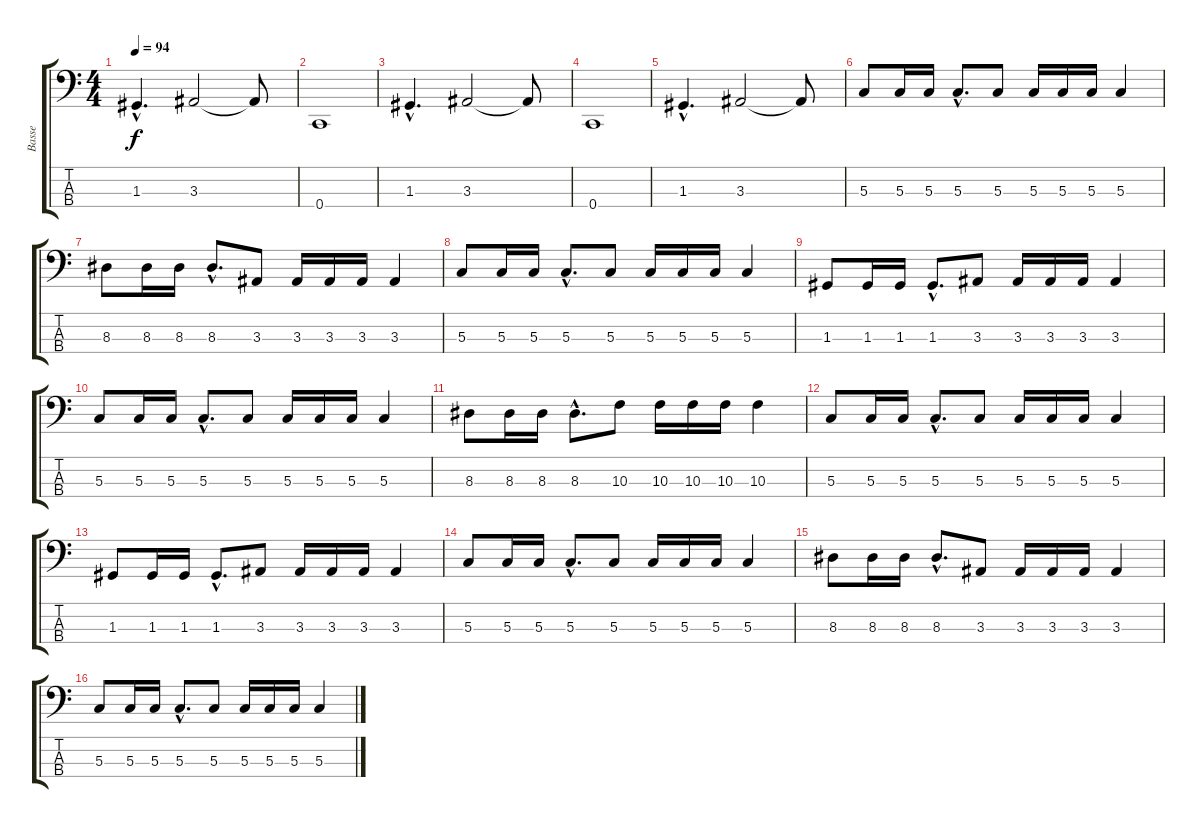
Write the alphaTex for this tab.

\track ("Basse" "Basse") {instrument electricbassfinger}
\staff {score tabs}
\tuning (G2 C2 G1 C1) {hide}
\ts (4 4)
\tempo 94
\clef f4
\ks c
1.3{hac}.4{d dy f} 3.3.2 3.3{t}.8 |
0.4.1 |
1.3{hac}.4{d} 3.3.2 3.3{t}.8 |
0.4.1 |
1.3{hac}.4{d} 3.3.2 3.3{t}.8 |
5.3.8 5.3.16 5.3.16 5.3{hac}.8{d} 5.3.8 5.3.16 5.3.16 5.3.16 5.3.4 |
8.3.8 8.3.16 8.3.16 8.3{hac}.8{d} 3.3.8 3.3.16 3.3.16 3.3.16 3.3.4 |
5.3.8 5.3.16 5.3.16 5.3{hac}.8{d} 5.3.8 5.3.16 5.3.16 5.3.16 5.3.4 |
1.3.8 1.3.16 1.3.16 1.3{hac}.8{d} 3.3.8 3.3.16 3.3.16 3.3.16 3.3.4 |
5.3.8 5.3.16 5.3.16 5.3{hac}.8{d} 5.3.8 5.3.16 5.3.16 5.3.16 5.3.4 |
8.3.8 8.3.16 8.3.16 8.3{hac}.8{d} 10.3.8 10.3.16 10.3.16 10.3.16 10.3.4 |
5.3.8 5.3.16 5.3.16 5.3{hac}.8{d} 5.3.8 5.3.16 5.3.16 5.3.16 5.3.4 |
1.3.8 1.3.16 1.3.16 1.3{hac}.8{d} 3.3.8 3.3.16 3.3.16 3.3.16 3.3.4 |
5.3.8 5.3.16 5.3.16 5.3{hac}.8{d} 5.3.8 5.3.16 5.3.16 5.3.16 5.3.4 |
8.3.8 8.3.16 8.3.16 8.3{hac}.8{d} 3.3.8 3.3.16 3.3.16 3.3.16 3.3.4 |
5.3.8 5.3.16 5.3.16 5.3{hac}.8{d} 5.3.8 5.3.16 5.3.16 5.3.16 5.3.4
